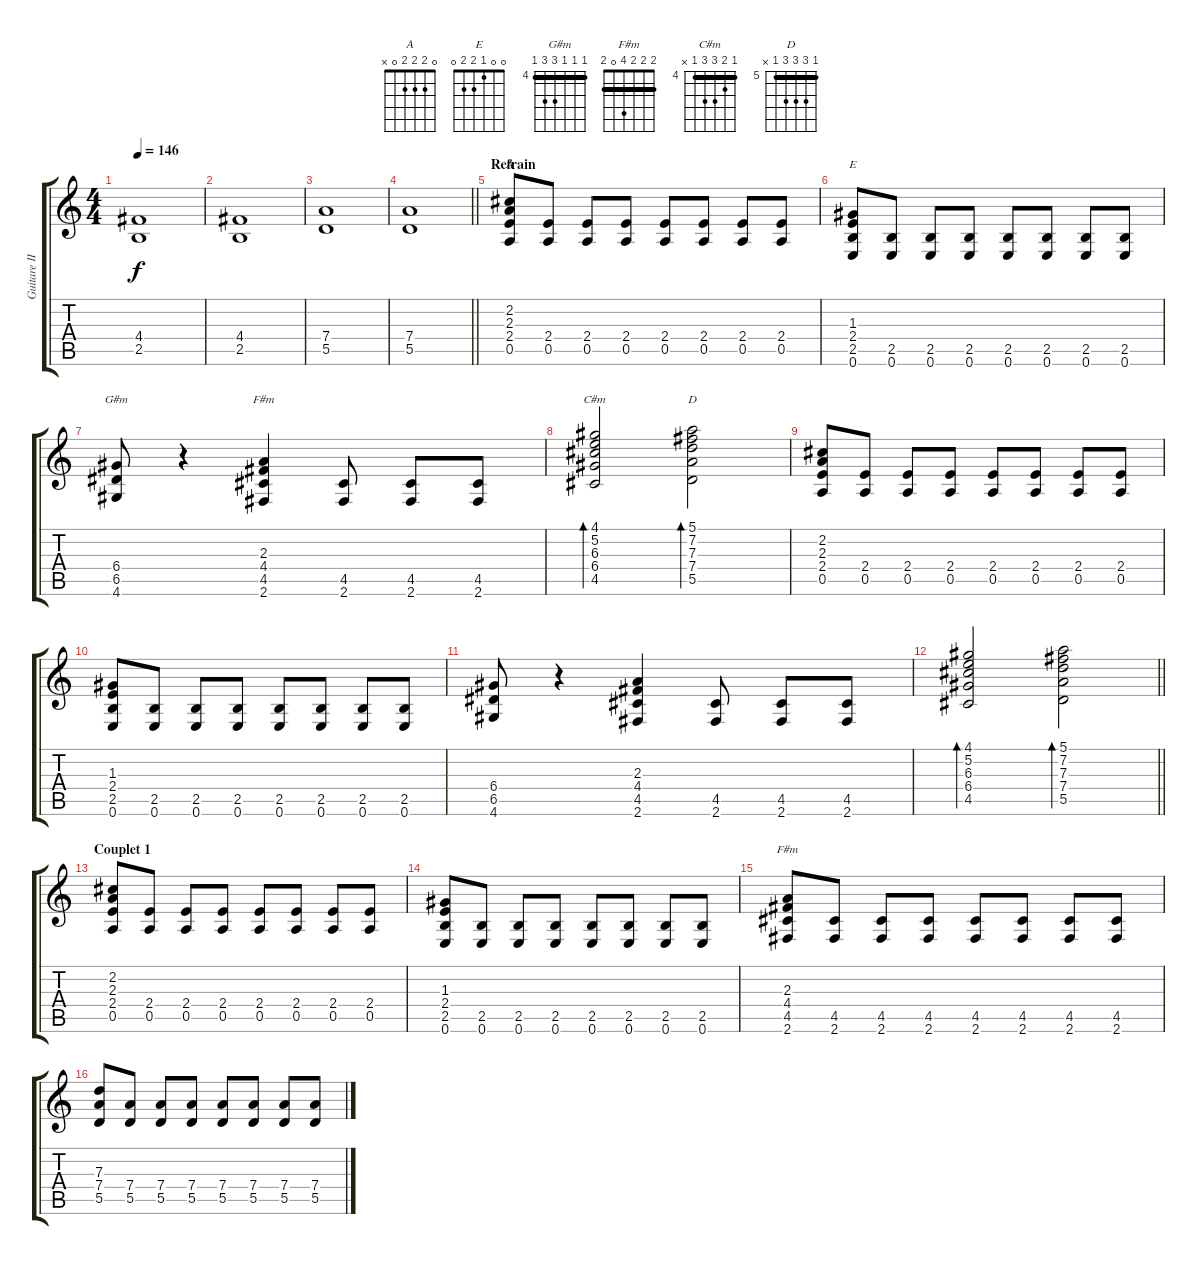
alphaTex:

\track ("Guitare II" "Guitare II") {instrument electricguitarclean}
\staff {score tabs}
\tuning (E4 B3 G3 D3 A2 E2) {hide}
\chord ("A" 0 2 2 2 0 x)
\chord ("E" 0 0 1 2 2 0)
\chord ("G#m" 4 4 4 6 6 4) {firstfret 4 barre 4}
\chord ("F#m" 2 2 2 4 4 2) {barre 2}
\chord ("C#m" 4 5 6 6 4 x) {firstfret 4 barre 4}
\chord ("D" 5 7 7 7 5 x) {firstfret 5 barre 5}
\chord ("F#m" 2 2 2 4 0 2) {barre 2}
\ts (4 4)
\tempo 146
\clef g2
\ks c
(4.4 2.5).1{dy f} |
(4.4 2.5).1 |
(7.4 5.5).1 |
\barLineRight lightlight
(7.4 5.5).1 |
\section ("" "Refrain")
(2.2 2.3 2.4 0.5).8{ch "A"} (2.4 0.5).8 (2.4 0.5).8 (2.4 0.5).8 (2.4 0.5).8 (2.4 0.5).8 (2.4 0.5).8 (2.4 0.5).8 |
(1.3 2.4 2.5 0.6).8{ch "E"} (2.5 0.6).8 (2.5 0.6).8 (2.5 0.6).8 (2.5 0.6).8 (2.5 0.6).8 (2.5 0.6).8 (2.5 0.6).8 |
(6.4 6.5 4.6).8{ch "G#m"} r.4 (2.3 4.4 4.5 2.6).4{ch "F#m"} (4.5 2.6).8 (4.5 2.6).8 (4.5 2.6).8 |
(4.1 5.2 6.3 6.4 4.5).2{bd 60 ch "C#m"} (5.1 7.2 7.3 7.4 5.5).2{bd 60 ch "D"} |
(2.2 2.3 2.4 0.5).8 (2.4 0.5).8 (2.4 0.5).8 (2.4 0.5).8 (2.4 0.5).8 (2.4 0.5).8 (2.4 0.5).8 (2.4 0.5).8 |
(1.3 2.4 2.5 0.6).8 (2.5 0.6).8 (2.5 0.6).8 (2.5 0.6).8 (2.5 0.6).8 (2.5 0.6).8 (2.5 0.6).8 (2.5 0.6).8 |
(6.4 6.5 4.6).8 r.4 (2.3 4.4 4.5 2.6).4 (4.5 2.6).8 (4.5 2.6).8 (4.5 2.6).8 |
\barLineRight lightlight
(4.1 5.2 6.3 6.4 4.5).2{bd 60} (5.1 7.2 7.3 7.4 5.5).2{bd 60} |
\section ("" "Couplet 1")
(2.2 2.3 2.4 0.5).8 (2.4 0.5).8 (2.4 0.5).8 (2.4 0.5).8 (2.4 0.5).8 (2.4 0.5).8 (2.4 0.5).8 (2.4 0.5).8 |
(1.3 2.4 2.5 0.6).8 (2.5 0.6).8 (2.5 0.6).8 (2.5 0.6).8 (2.5 0.6).8 (2.5 0.6).8 (2.5 0.6).8 (2.5 0.6).8 |
(2.3 4.4 4.5 2.6).8{ch "F#m"} (4.5 2.6).8 (4.5 2.6).8 (4.5 2.6).8 (4.5 2.6).8 (4.5 2.6).8 (4.5 2.6).8 (4.5 2.6).8 |
(7.3 7.4 5.5).8 (7.4 5.5).8 (7.4 5.5).8 (7.4 5.5).8 (7.4 5.5).8 (7.4 5.5).8 (7.4 5.5).8 (7.4 5.5).8
